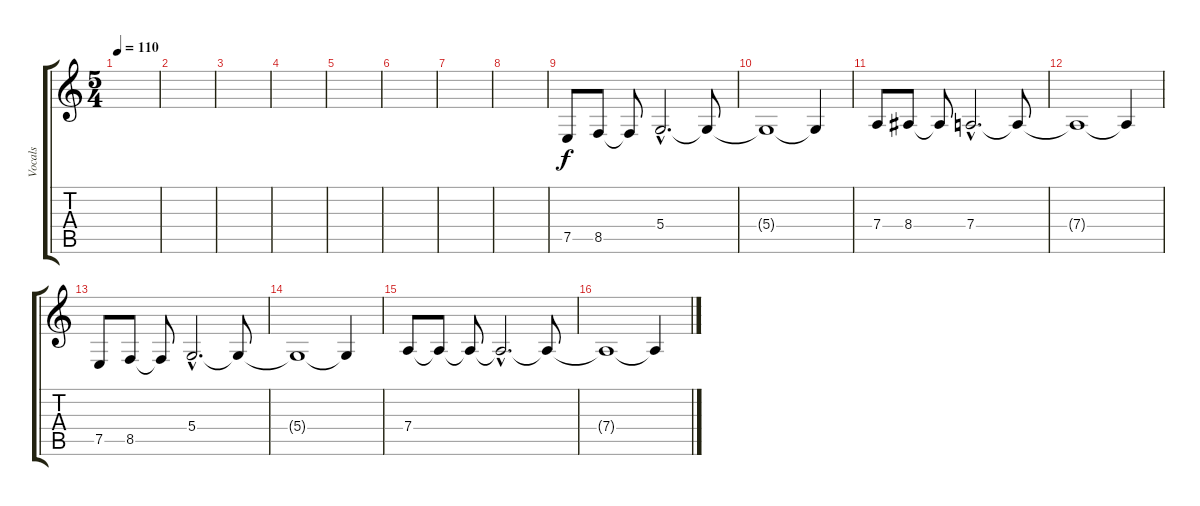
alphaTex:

\track ("Vocals" "Vocals") {instrument drawbarorgan}
\staff {score tabs}
\tuning (E4 B3 G3 D3 A2 E2) {hide}
\ts (5 4)
\tempo 110
\clef g2
\ks c
|
|
|
|
|
|
|
|
7.5.8 8.5.8 8.5{t}.8 5.4{hac}.2{d} 5.4{t}.8 |
5.4{t}.1 5.4{t}.4 |
7.4.8 8.4.8 8.4{t}.8 7.4{hac}.2{d} 7.4{t}.8 |
7.4{t}.1 7.4{t}.4 |
7.5.8 8.5.8 8.5{t}.8 5.4{hac}.2{d} 5.4{t}.8 |
5.4{t}.1 5.4{t}.4 |
7.4.8 7.4{t}.8 7.4{t}.8 7.4{hac t}.2{d} 7.4{t}.8 |
7.4{t}.1 7.4{t}.4
